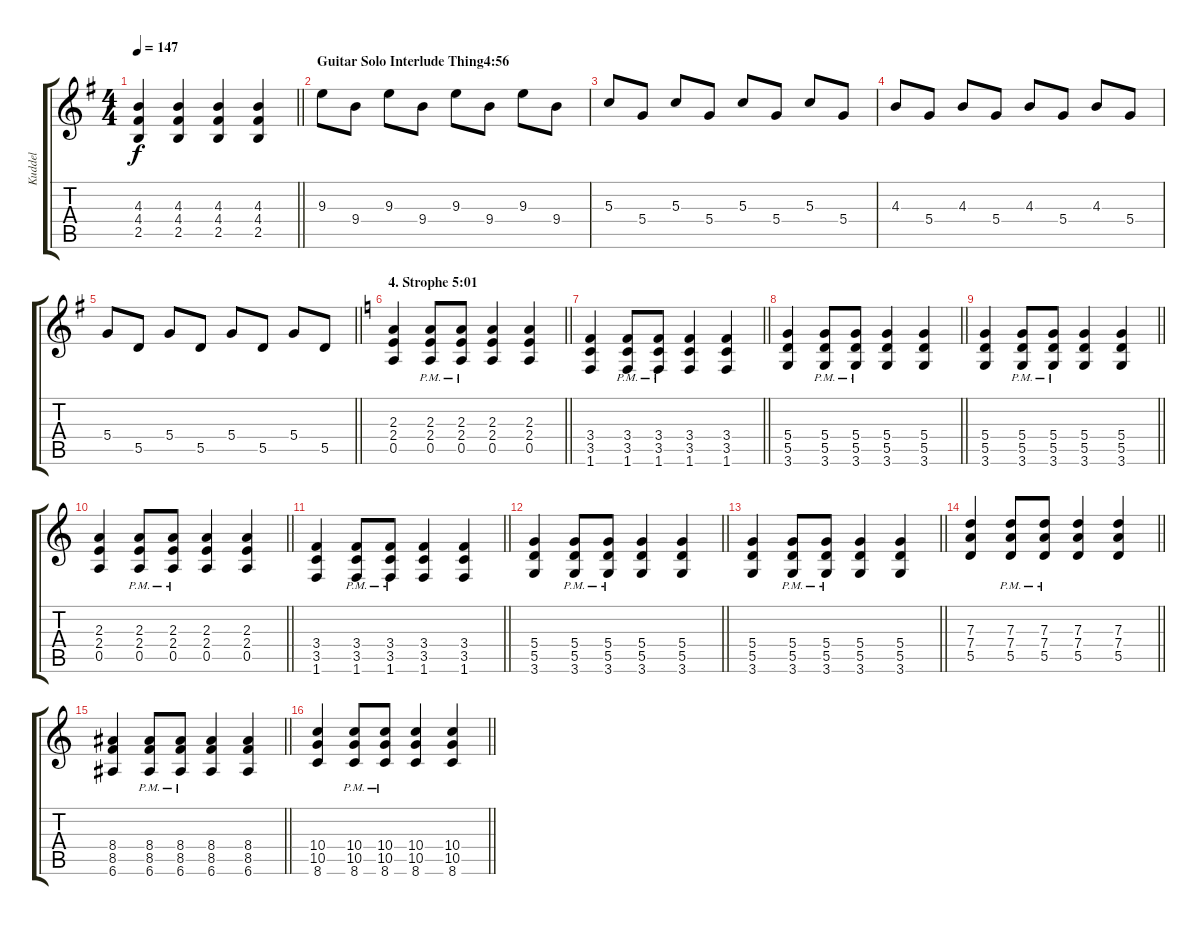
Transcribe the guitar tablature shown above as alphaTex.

\track ("Kuddel" "Kuddel") {instrument overdrivenguitar}
\staff {score tabs}
\tuning (E4 B3 G3 D3 A2 E2) {hide}
\ts (4 4)
\tempo 147
\clef g2
\barLineRight lightlight
\ks g
(4.3 4.4 2.5).4{dy f} (4.3 4.4 2.5).4 (4.3 4.4 2.5).4 (4.3 4.4 2.5).4 |
\section ("" "Guitar Solo Interlude Thing4:56")
9.3.8 9.4.8 9.3.8 9.4.8 9.3.8 9.4.8 9.3.8 9.4.8 |
5.3.8 5.4.8 5.3.8 5.4.8 5.3.8 5.4.8 5.3.8 5.4.8 |
4.3.8 5.4.8 4.3.8 5.4.8 4.3.8 5.4.8 4.3.8 5.4.8 |
\barLineRight lightlight
5.4.8 5.5.8 5.4.8 5.5.8 5.4.8 5.5.8 5.4.8 5.5.8 |
\section ("" "4. Strophe 5:01")
\barLineRight lightlight
\ks c
(2.3 2.4 0.5).4 (2.3{pm} 2.4{pm} 0.5{pm}).8 (2.3{pm} 2.4{pm} 0.5{pm}).8 (2.3 2.4 0.5).4 (2.3 2.4 0.5).4 |
\barLineRight lightlight
(3.4 3.5 1.6).4 (3.4{pm} 3.5{pm} 1.6{pm}).8 (3.4{pm} 3.5{pm} 1.6{pm}).8 (3.4 3.5 1.6).4 (3.4 3.5 1.6).4 |
\barLineRight lightlight
(5.4 5.5 3.6).4 (5.4{pm} 5.5{pm} 3.6{pm}).8 (5.4{pm} 5.5{pm} 3.6{pm}).8 (5.4 5.5 3.6).4 (5.4 5.5 3.6).4 |
\barLineRight lightlight
(5.4 5.5 3.6).4 (5.4{pm} 5.5{pm} 3.6{pm}).8 (5.4{pm} 5.5{pm} 3.6{pm}).8 (5.4 5.5 3.6).4 (5.4 5.5 3.6).4 |
\barLineRight lightlight
(2.3 2.4 0.5).4 (2.3{pm} 2.4{pm} 0.5{pm}).8 (2.3{pm} 2.4{pm} 0.5{pm}).8 (2.3 2.4 0.5).4 (2.3 2.4 0.5).4 |
\barLineRight lightlight
(3.4 3.5 1.6).4 (3.4{pm} 3.5{pm} 1.6{pm}).8 (3.4{pm} 3.5{pm} 1.6{pm}).8 (3.4 3.5 1.6).4 (3.4 3.5 1.6).4 |
\barLineRight lightlight
(5.4 5.5 3.6).4 (5.4{pm} 5.5{pm} 3.6{pm}).8 (5.4{pm} 5.5{pm} 3.6{pm}).8 (5.4 5.5 3.6).4 (5.4 5.5 3.6).4 |
\barLineRight lightlight
(5.4 5.5 3.6).4 (5.4{pm} 5.5{pm} 3.6{pm}).8 (5.4{pm} 5.5{pm} 3.6{pm}).8 (5.4 5.5 3.6).4 (5.4 5.5 3.6).4 |
\barLineRight lightlight
(7.3 7.4 5.5).4 (7.3{pm} 7.4{pm} 5.5{pm}).8 (7.3{pm} 7.4{pm} 5.5{pm}).8 (7.3 7.4 5.5).4 (7.3 7.4 5.5).4 |
\barLineRight lightlight
(8.4 8.5 6.6).4 (8.4{pm} 8.5{pm} 6.6{pm}).8 (8.4{pm} 8.5{pm} 6.6{pm}).8 (8.4 8.5 6.6).4 (8.4 8.5 6.6).4 |
\barLineRight lightlight
(10.4 10.5 8.6).4 (10.4{pm} 10.5{pm} 8.6{pm}).8 (10.4{pm} 10.5{pm} 8.6{pm}).8 (10.4 10.5 8.6).4 (10.4 10.5 8.6).4
